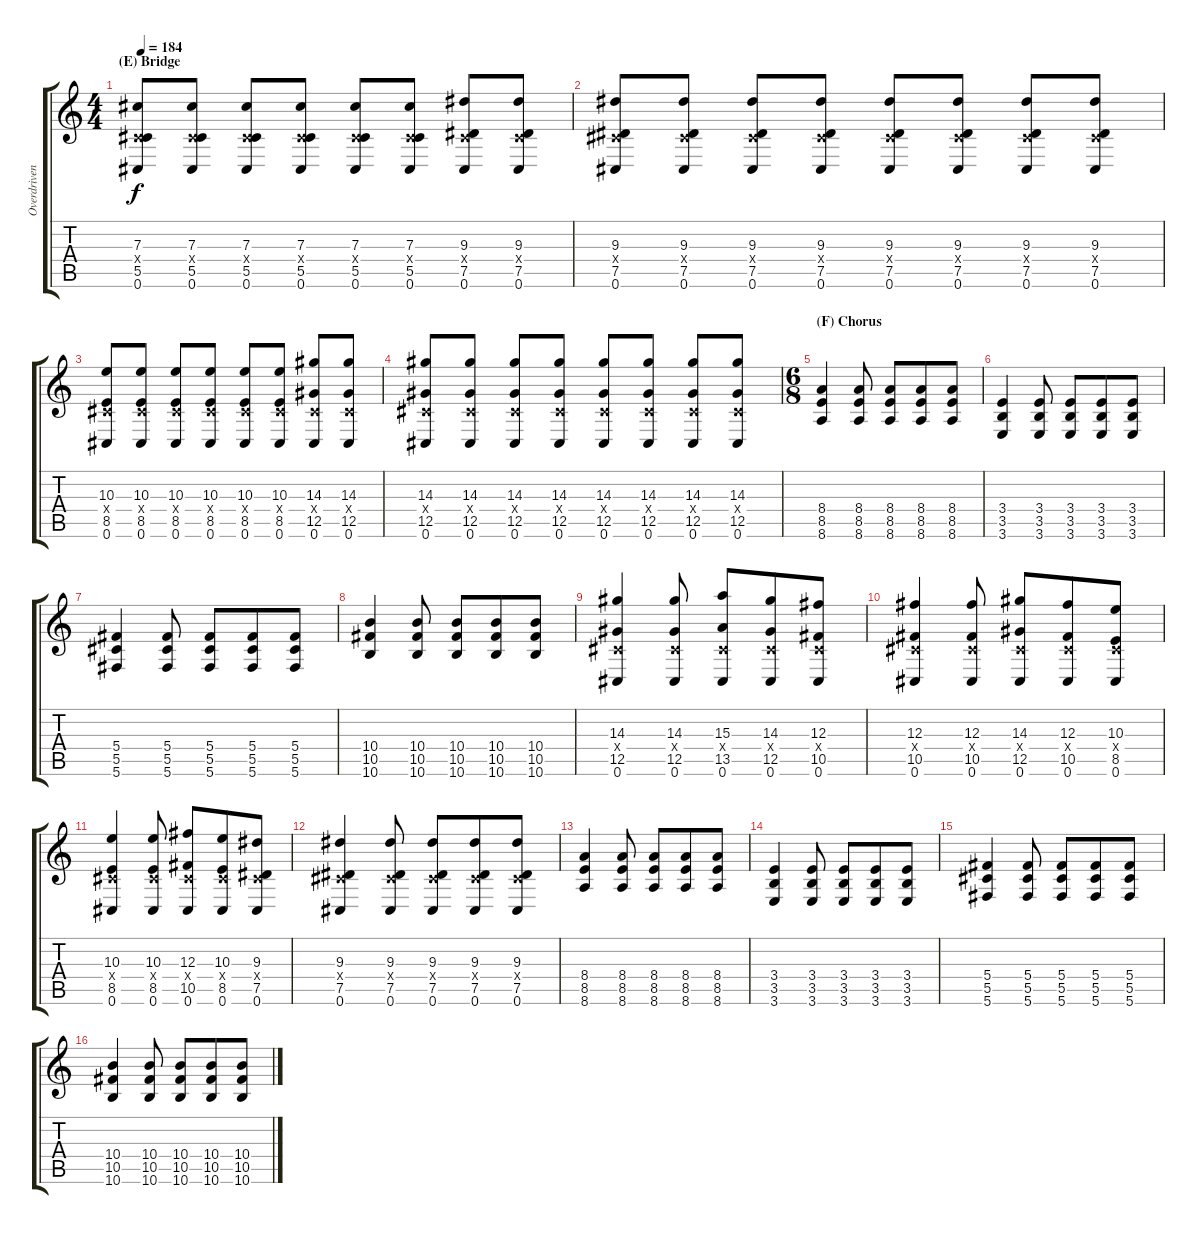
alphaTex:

\track ("Overdriven Guitar" "Overdriven") {instrument overdrivenguitar}
\staff {score tabs}
\tuning (Eb4 Bb3 Gb3 Db3 Ab2 Db2) {hide}
\ts (4 4)
\section ("" "(E) Bridge")
\tempo 184
\clef g2
\ks c
(7.3 0.4{x} 5.5 0.6).8{dy f} (7.3 0.4{x} 5.5 0.6).8 (7.3 0.4{x} 5.5 0.6).8 (7.3 0.4{x} 5.5 0.6).8 (7.3 0.4{x} 5.5 0.6).8 (7.3 0.4{x} 5.5 0.6).8 (9.3 0.4{x} 7.5 0.6).8 (9.3 0.4{x} 7.5 0.6).8 |
(9.3 0.4{x} 7.5 0.6).8 (9.3 0.4{x} 7.5 0.6).8 (9.3 0.4{x} 7.5 0.6).8 (9.3 0.4{x} 7.5 0.6).8 (9.3 0.4{x} 7.5 0.6).8 (9.3 0.4{x} 7.5 0.6).8 (9.3 0.4{x} 7.5 0.6).8 (9.3 0.4{x} 7.5 0.6).8 |
(10.3 0.4{x} 8.5 0.6).8 (10.3 0.4{x} 8.5 0.6).8 (10.3 0.4{x} 8.5 0.6).8 (10.3 0.4{x} 8.5 0.6).8 (10.3 0.4{x} 8.5 0.6).8 (10.3 0.4{x} 8.5 0.6).8 (14.3 0.4{x} 12.5 0.6).8 (14.3 0.4{x} 12.5 0.6).8 |
(14.3 0.4{x} 12.5 0.6).8 (14.3 0.4{x} 12.5 0.6).8 (14.3 0.4{x} 12.5 0.6).8 (14.3 0.4{x} 12.5 0.6).8 (14.3 0.4{x} 12.5 0.6).8 (14.3 0.4{x} 12.5 0.6).8 (14.3 0.4{x} 12.5 0.6).8 (14.3 0.4{x} 12.5 0.6).8 |
\ts (6 8)
\section ("" "(F) Chorus")
(8.4 8.5 8.6).4 (8.4 8.5 8.6).8 (8.4 8.5 8.6).8 (8.4 8.5 8.6).8 (8.4 8.5 8.6).8 |
(3.4 3.5 3.6).4 (3.4 3.5 3.6).8 (3.4 3.5 3.6).8 (3.4 3.5 3.6).8 (3.4 3.5 3.6).8 |
(5.4 5.5 5.6).4 (5.4 5.5 5.6).8 (5.4 5.5 5.6).8 (5.4 5.5 5.6).8 (5.4 5.5 5.6).8 |
(10.4 10.5 10.6).4 (10.4 10.5 10.6).8 (10.4 10.5 10.6).8 (10.4 10.5 10.6).8 (10.4 10.5 10.6).8 |
(14.3 0.4{x} 12.5 0.6).4 (14.3 0.4{x} 12.5 0.6).8 (15.3 0.4{x} 13.5 0.6).8 (14.3 0.4{x} 12.5 0.6).8 (12.3 0.4{x} 10.5 0.6).8 |
(12.3 0.4{x} 10.5 0.6).4 (12.3 0.4{x} 10.5 0.6).8 (14.3 0.4{x} 12.5 0.6).8 (12.3 0.4{x} 10.5 0.6).8 (10.3 0.4{x} 8.5 0.6).8 |
(10.3 0.4{x} 8.5 0.6).4 (10.3 0.4{x} 8.5 0.6).8 (12.3 0.4{x} 10.5 0.6).8 (10.3 0.4{x} 8.5 0.6).8 (9.3 0.4{x} 7.5 0.6).8 |
(9.3 0.4{x} 7.5 0.6).4 (9.3 0.4{x} 7.5 0.6).8 (9.3 0.4{x} 7.5 0.6).8 (9.3 0.4{x} 7.5 0.6).8 (9.3 0.4{x} 7.5 0.6).8 |
(8.4 8.5 8.6).4 (8.4 8.5 8.6).8 (8.4 8.5 8.6).8 (8.4 8.5 8.6).8 (8.4 8.5 8.6).8 |
(3.4 3.5 3.6).4 (3.4 3.5 3.6).8 (3.4 3.5 3.6).8 (3.4 3.5 3.6).8 (3.4 3.5 3.6).8 |
(5.4 5.5 5.6).4 (5.4 5.5 5.6).8 (5.4 5.5 5.6).8 (5.4 5.5 5.6).8 (5.4 5.5 5.6).8 |
(10.4 10.5 10.6).4 (10.4 10.5 10.6).8 (10.4 10.5 10.6).8 (10.4 10.5 10.6).8 (10.4 10.5 10.6).8
